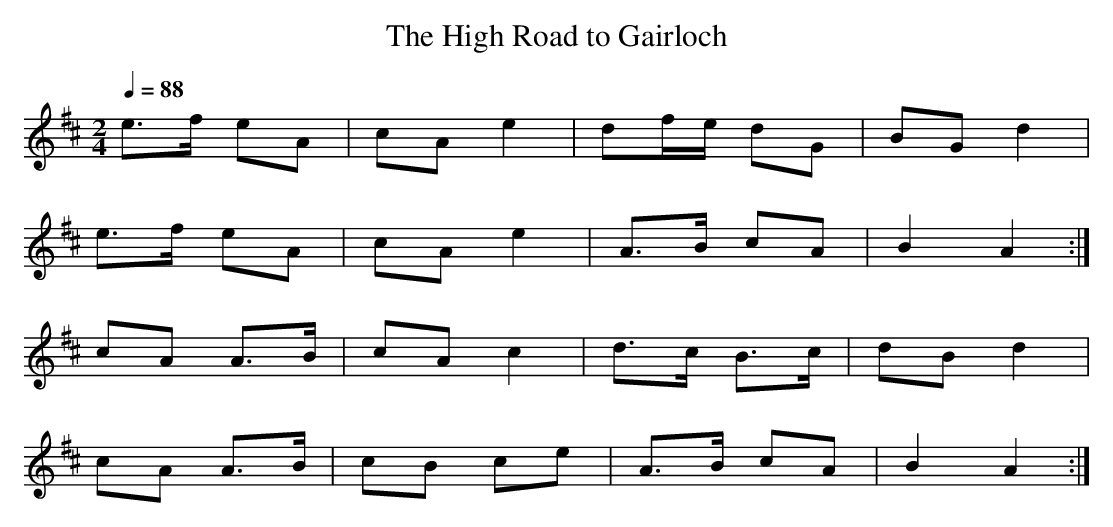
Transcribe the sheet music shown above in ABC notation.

X:1
T:The High Road to Gairloch
M:2/4
L:1/8
Q:1/4=88
K:AMix
e>f eA |cA e2|df/e/ dG |BG d2 |
e>f eA |cA e2|A>B   cA |B2 A2:|
cA  A>B|cA c2|d>c   B>c|dB d2 |
cA  A>B|cB ce|A>B   cA |B2 A2:|


=============================================================================
==  (c) Jack Campin         http://www.campin.me.uk/         October 2012  ==
==        11 Third Street, Newtongrange, Midlothian EH22 4PU, Scotland     ==
==                                                                         ==
==              these pages: http://tinyurl.com/scottishmodes              ==
=============================================================================
